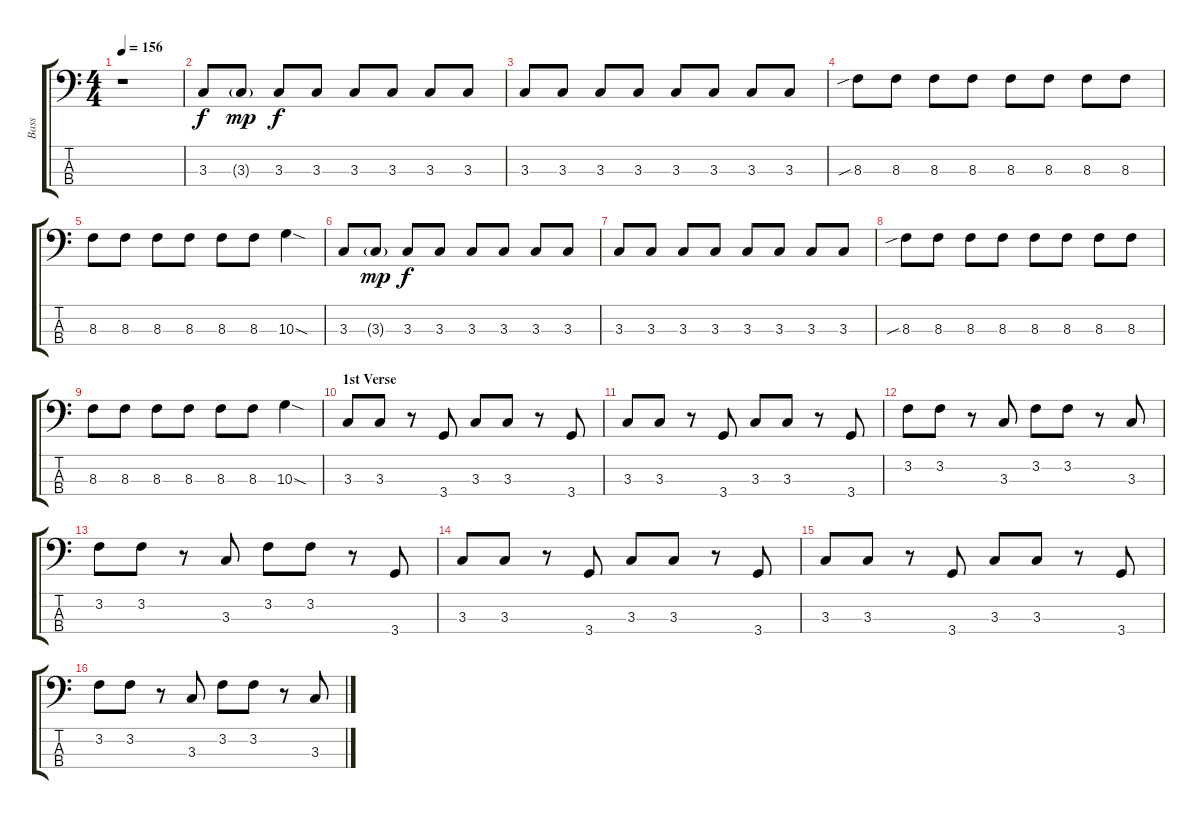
\track ("Bass" "Bass") {instrument electricbassfinger}
\staff {score tabs}
\tuning (G2 D2 A1 E1) {hide}
\ts (4 4)
\tempo 156
\clef f4
\ks c
r.1{dy f instrument electricbassfinger} |
3.3.8 3.3{g}.8{dy mp} 3.3.8{dy f} 3.3.8 3.3.8 3.3.8 3.3.8 3.3.8 |
3.3.8 3.3.8 3.3.8 3.3.8 3.3.8 3.3.8 3.3.8 3.3.8 |
8.3{sib}.8 8.3.8 8.3.8 8.3.8 8.3.8 8.3.8 8.3.8 8.3.8 |
8.3.8 8.3.8 8.3.8 8.3.8 8.3.8 8.3.8 10.3{sod}.4 |
3.3.8 3.3{g}.8{dy mp} 3.3.8{dy f} 3.3.8 3.3.8 3.3.8 3.3.8 3.3.8 |
3.3.8 3.3.8 3.3.8 3.3.8 3.3.8 3.3.8 3.3.8 3.3.8 |
8.3{sib}.8 8.3.8 8.3.8 8.3.8 8.3.8 8.3.8 8.3.8 8.3.8 |
8.3.8 8.3.8 8.3.8 8.3.8 8.3.8 8.3.8 10.3{sod}.4 |
\section ("" "1st Verse")
3.3.8 3.3.8 r.8 3.4.8 3.3.8 3.3.8 r.8 3.4.8 |
3.3.8 3.3.8 r.8 3.4.8 3.3.8 3.3.8 r.8 3.4.8 |
3.2.8 3.2.8 r.8 3.3.8 3.2.8 3.2.8 r.8 3.3.8 |
3.2.8 3.2.8 r.8 3.3.8 3.2.8 3.2.8 r.8 3.4.8 |
3.3.8 3.3.8 r.8 3.4.8 3.3.8 3.3.8 r.8 3.4.8 |
3.3.8 3.3.8 r.8 3.4.8 3.3.8 3.3.8 r.8 3.4.8 |
3.2.8 3.2.8 r.8 3.3.8 3.2.8 3.2.8 r.8 3.3.8
